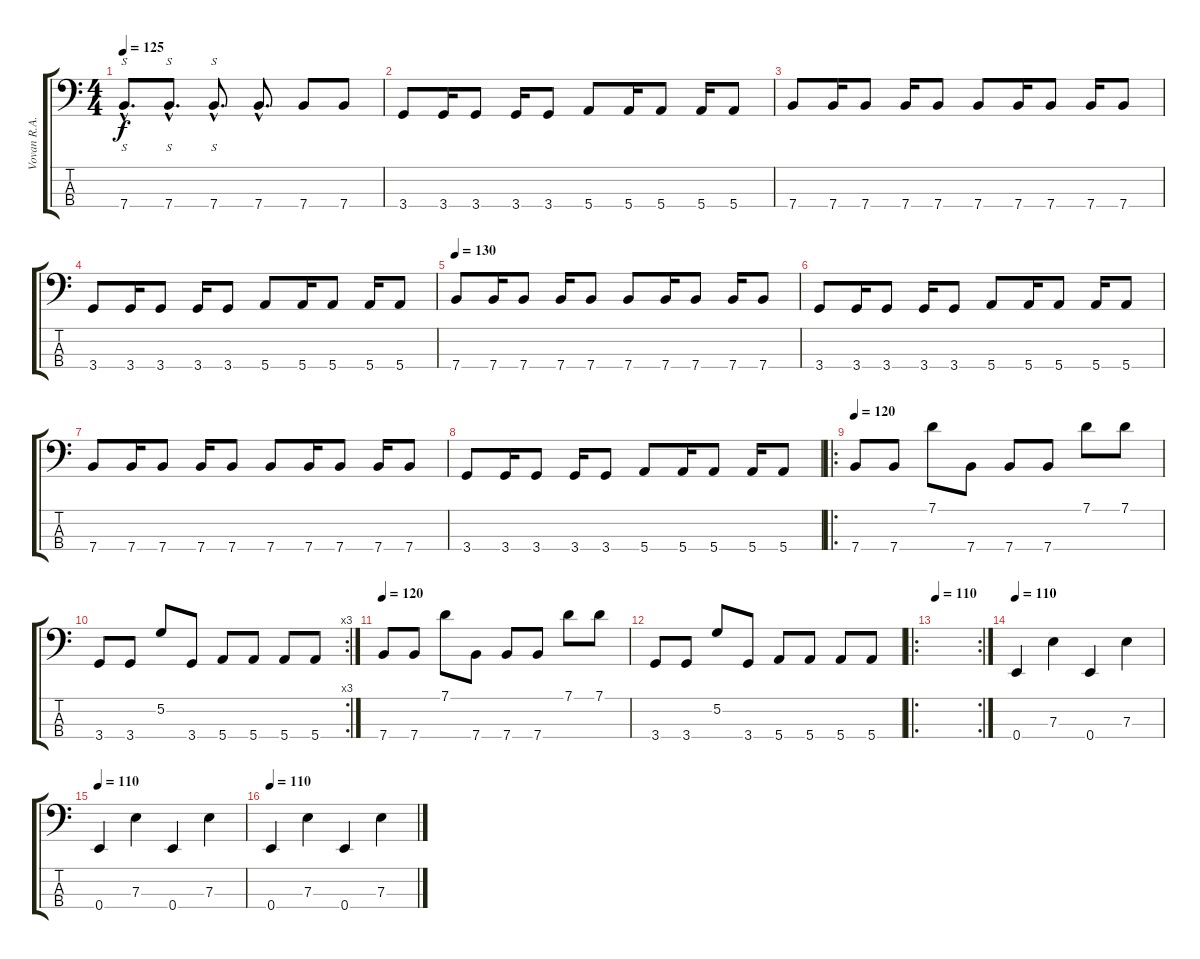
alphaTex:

\track ("Vovan R.A.K (FILL-BASS)" "Vovan R.A.") {instrument electricbassfinger}
\staff {score tabs}
\tuning (G2 D2 A1 E1) {hide}
\ts (4 4)
\tempo 125
\clef f4
\ks c
7.4{hac}.8{s d dy f instrument slapbass1} 7.4{hac}.8{s d} 7.4{hac}.8{s d} 7.4{hac}.8{d} 7.4.8 7.4.8 |
3.4.8{instrument electricbassfinger} 3.4.16 3.4.8 3.4.16 3.4.8 5.4.8 5.4.16 5.4.8 5.4.16 5.4.8 |
7.4.8{instrument slapbass1} 7.4.16 7.4.8 7.4.16 7.4.8 7.4.8 7.4.16 7.4.8 7.4.16 7.4.8 |
3.4.8{instrument electricbassfinger} 3.4.16 3.4.8 3.4.16 3.4.8 5.4.8 5.4.16 5.4.8 5.4.16 5.4.8 |
\tempo 130
7.4.8 7.4.16 7.4.8 7.4.16 7.4.8 7.4.8 7.4.16 7.4.8 7.4.16 7.4.8 |
3.4.8 3.4.16 3.4.8 3.4.16 3.4.8 5.4.8 5.4.16 5.4.8 5.4.16 5.4.8 |
7.4.8 7.4.16 7.4.8 7.4.16 7.4.8 7.4.8 7.4.16 7.4.8 7.4.16 7.4.8 |
3.4.8 3.4.16 3.4.8 3.4.16 3.4.8 5.4.8 5.4.16 5.4.8 5.4.16 5.4.8 |
\ro
\tempo 120
7.4.8{instrument slapbass1} 7.4.8 7.1.8 7.4.8 7.4.8 7.4.8 7.1.8 7.1.8 |
\rc 3
3.4.8 3.4.8 5.2.8 3.4.8 5.4.8 5.4.8 5.4.8 5.4.8 |
\tempo 120
7.4.8{instrument slapbass1} 7.4.8 7.1.8 7.4.8 7.4.8 7.4.8 7.1.8 7.1.8 |
3.4.8 3.4.8 5.2.8 3.4.8 5.4.8{instrument electricbassfinger} 5.4.8 5.4.8 5.4.8 |
\ro
\rc 2
\tempo 110
|
\tempo 110
0.4.4{instrument synthbass2} 7.3.4 0.4.4 7.3.4 |
\tempo 110
0.4.4{instrument synthbass2} 7.3.4 0.4.4 7.3.4 |
\tempo 110
0.4.4{instrument synthbass2} 7.3.4 0.4.4 7.3.4
